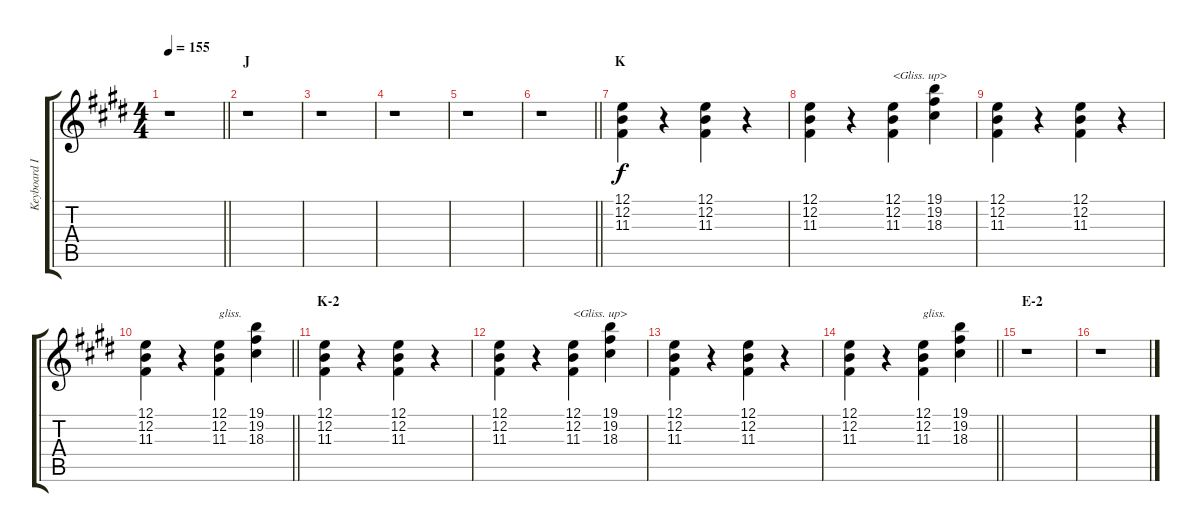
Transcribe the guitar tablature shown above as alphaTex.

\track ("Keyboard I" "Keyboard I") {instrument drawbarorgan}
\staff {score tabs}
\tuning (E4 B3 G3 D3 A2 E2) {hide}
\ts (4 4)
\tempo 155
\clef g2
\barLineRight lightlight
\ks e
r.1{dy f} |
\section ("" "J")
r.1 |
r.1 |
r.1 |
r.1 |
\barLineRight lightlight
r.1 |
\section ("" "K")
(12.1 12.2 11.3).4 r.4 (12.1 12.2 11.3).4 r.4 |
(12.1 12.2 11.3).4 r.4 (12.1 12.2 11.3).4{txt "<Gliss. up>"} (19.1 19.2 18.3).4 |
(12.1 12.2 11.3).4 r.4 (12.1 12.2 11.3).4 r.4 |
\barLineRight lightlight
(12.1 12.2 11.3).4 r.4 (12.1 12.2 11.3).4{txt "gliss."} (19.1 19.2 18.3).4 |
\section ("" "K-2")
(12.1 12.2 11.3).4 r.4 (12.1 12.2 11.3).4 r.4 |
(12.1 12.2 11.3).4 r.4 (12.1 12.2 11.3).4{txt "<Gliss. up>"} (19.1 19.2 18.3).4 |
(12.1 12.2 11.3).4 r.4 (12.1 12.2 11.3).4 r.4 |
\barLineRight lightlight
(12.1 12.2 11.3).4 r.4 (12.1 12.2 11.3).4{txt "gliss."} (19.1 19.2 18.3).4 |
\section ("" "E-2")
r.1 |
r.1
